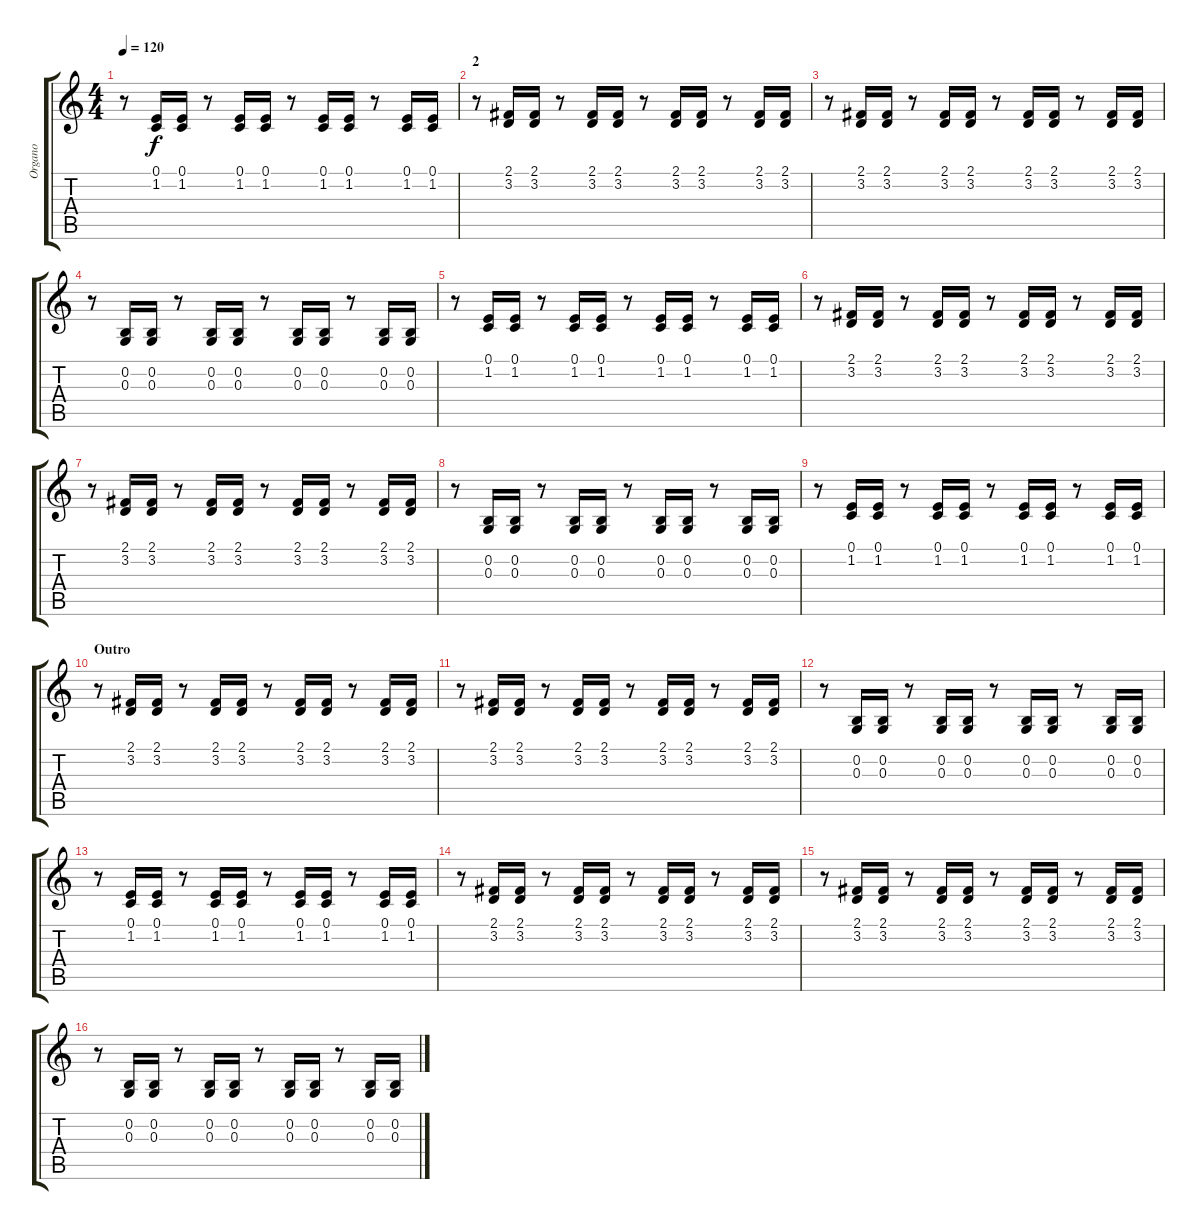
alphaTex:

\track ("Organo" "Organo") {instrument rockorgan}
\staff {score tabs}
\tuning (E4 B3 G3 D3 A2 E2) {hide}
\ts (4 4)
\tempo 120
\clef g2
\ks c
r.8{dy f} (0.1 1.2).16 (0.1 1.2).16 r.8 (0.1 1.2).16 (0.1 1.2).16 r.8 (0.1 1.2).16 (0.1 1.2).16 r.8 (0.1 1.2).16 (0.1 1.2).16 |
\section ("" "2")
r.8 (2.1 3.2).16 (2.1 3.2).16 r.8 (2.1 3.2).16 (2.1 3.2).16 r.8 (2.1 3.2).16 (2.1 3.2).16 r.8 (2.1 3.2).16 (2.1 3.2).16 |
r.8 (2.1 3.2).16 (2.1 3.2).16 r.8 (2.1 3.2).16 (2.1 3.2).16 r.8 (2.1 3.2).16 (2.1 3.2).16 r.8 (2.1 3.2).16 (2.1 3.2).16 |
r.8 (0.2 0.3).16 (0.2 0.3).16 r.8 (0.2 0.3).16 (0.2 0.3).16 r.8 (0.2 0.3).16 (0.2 0.3).16 r.8 (0.2 0.3).16 (0.2 0.3).16 |
r.8 (0.1 1.2).16 (0.1 1.2).16 r.8 (0.1 1.2).16 (0.1 1.2).16 r.8 (0.1 1.2).16 (0.1 1.2).16 r.8 (0.1 1.2).16 (0.1 1.2).16 |
r.8 (2.1 3.2).16 (2.1 3.2).16 r.8 (2.1 3.2).16 (2.1 3.2).16 r.8 (2.1 3.2).16 (2.1 3.2).16 r.8 (2.1 3.2).16 (2.1 3.2).16 |
r.8 (2.1 3.2).16 (2.1 3.2).16 r.8 (2.1 3.2).16 (2.1 3.2).16 r.8 (2.1 3.2).16 (2.1 3.2).16 r.8 (2.1 3.2).16 (2.1 3.2).16 |
r.8 (0.2 0.3).16 (0.2 0.3).16 r.8 (0.2 0.3).16 (0.2 0.3).16 r.8 (0.2 0.3).16 (0.2 0.3).16 r.8 (0.2 0.3).16 (0.2 0.3).16 |
r.8 (0.1 1.2).16 (0.1 1.2).16 r.8 (0.1 1.2).16 (0.1 1.2).16 r.8 (0.1 1.2).16 (0.1 1.2).16 r.8 (0.1 1.2).16 (0.1 1.2).16 |
\section ("" "Outro")
r.8 (2.1 3.2).16 (2.1 3.2).16 r.8 (2.1 3.2).16 (2.1 3.2).16 r.8 (2.1 3.2).16 (2.1 3.2).16 r.8 (2.1 3.2).16 (2.1 3.2).16 |
r.8 (2.1 3.2).16 (2.1 3.2).16 r.8 (2.1 3.2).16 (2.1 3.2).16 r.8 (2.1 3.2).16 (2.1 3.2).16 r.8 (2.1 3.2).16 (2.1 3.2).16 |
r.8 (0.2 0.3).16 (0.2 0.3).16 r.8 (0.2 0.3).16 (0.2 0.3).16 r.8 (0.2 0.3).16 (0.2 0.3).16 r.8 (0.2 0.3).16 (0.2 0.3).16 |
r.8 (0.1 1.2).16 (0.1 1.2).16 r.8 (0.1 1.2).16 (0.1 1.2).16 r.8 (0.1 1.2).16 (0.1 1.2).16 r.8 (0.1 1.2).16 (0.1 1.2).16 |
r.8 (2.1 3.2).16 (2.1 3.2).16 r.8 (2.1 3.2).16 (2.1 3.2).16 r.8 (2.1 3.2).16 (2.1 3.2).16 r.8 (2.1 3.2).16 (2.1 3.2).16 |
r.8 (2.1 3.2).16 (2.1 3.2).16 r.8 (2.1 3.2).16 (2.1 3.2).16 r.8 (2.1 3.2).16 (2.1 3.2).16 r.8 (2.1 3.2).16 (2.1 3.2).16 |
r.8 (0.2 0.3).16 (0.2 0.3).16 r.8 (0.2 0.3).16 (0.2 0.3).16 r.8 (0.2 0.3).16 (0.2 0.3).16 r.8 (0.2 0.3).16 (0.2 0.3).16
